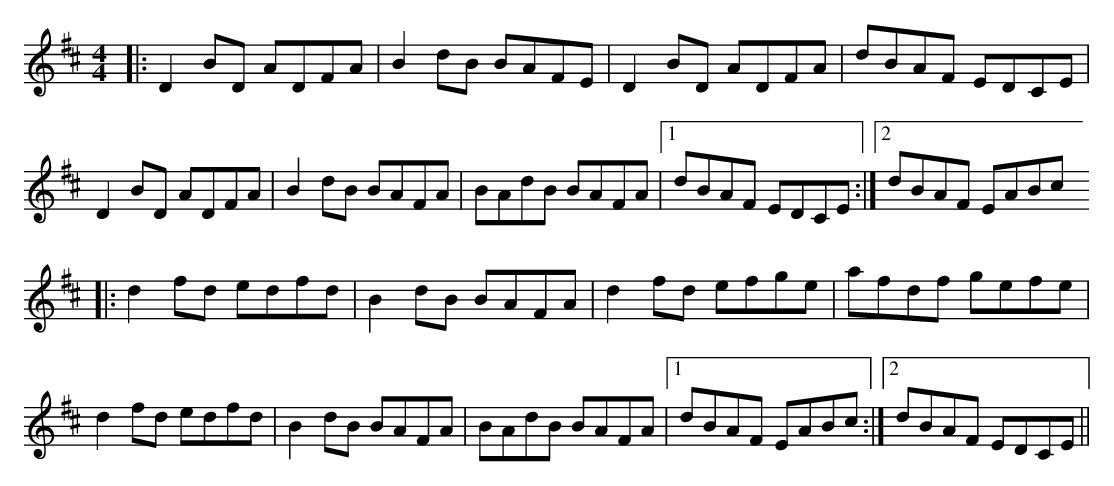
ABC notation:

X:1
M:4/4
K:D
|:D2BD ADFA|B2dB BAFE|D2BD ADFA|dBAF EDCE|
D2BD ADFA|B2dB BAFA|BAdB BAFA|1 dBAF EDCE:|2 dBAF EABc
|: d2fd edfd|B2dB BAFA|d2fd efge|afdf gefe|
d2fd edfd|B2dB BAFA|BAdB BAFA|1 dBAF EABc :|2 dBAF EDCE||
